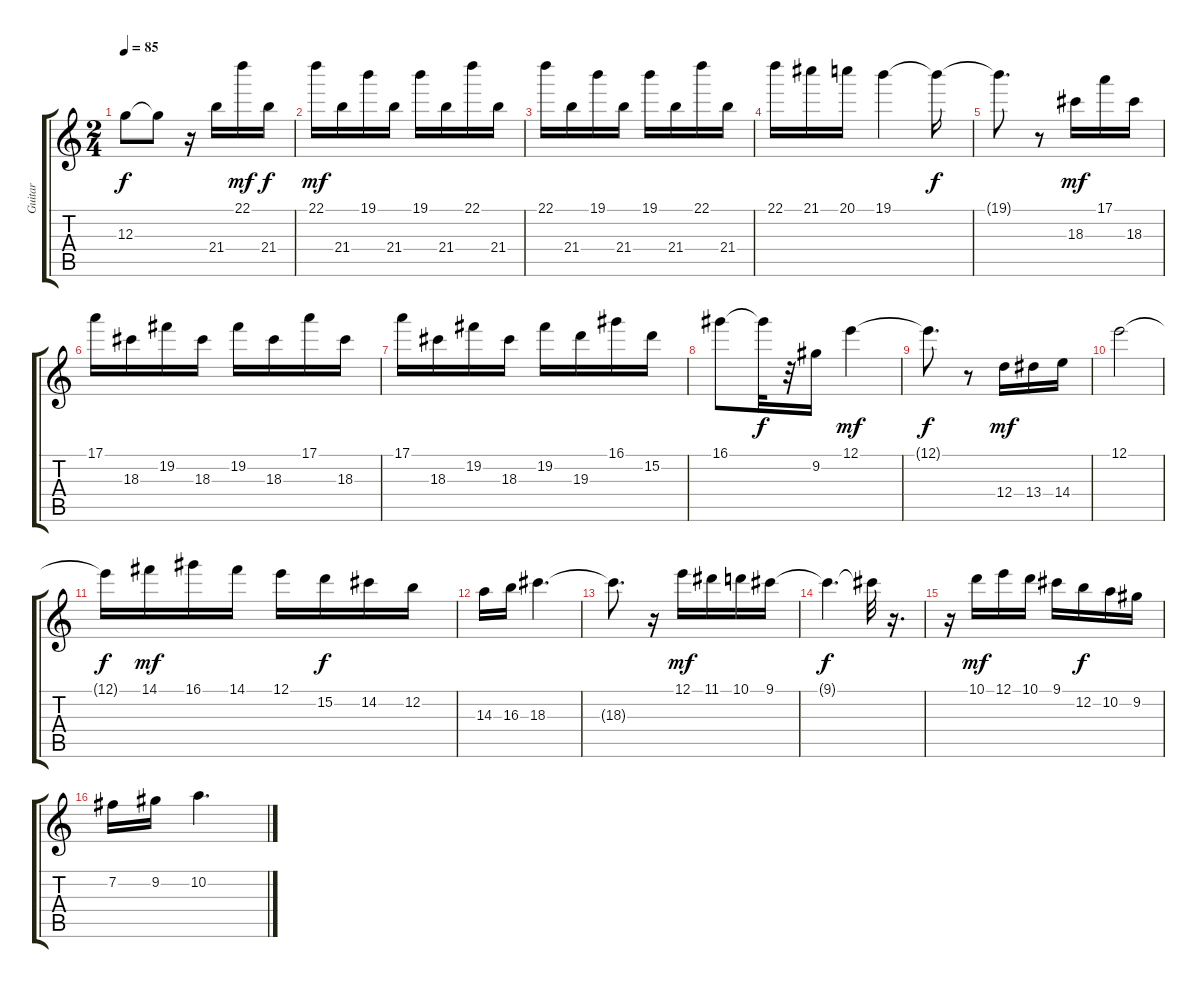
\track ("Guitar" "Guitar") {instrument overdrivenguitar}
\staff {score tabs}
\tuning (E4 B3 G3 D3 A2 E2) {hide}
\ts (2 4)
\tempo 85
\clef g2
\ks c
12.3.8{dy f} 12.3{t}.8 r.16 21.4.16 22.1.16{dy mf} 21.4.16{dy f} |
22.1.16{dy mf} 21.4.16 19.1.16 21.4.16 19.1.16 21.4.16 22.1.16 21.4.16 |
22.1.16 21.4.16 19.1.16 21.4.16 19.1.16 21.4.16 22.1.16 21.4.16 |
22.1.16 21.1.16 20.1.16 19.1.4 19.1{t}.16{dy f} |
19.1{t}.8{d} r.8 18.3.16{dy mf} 17.1.16 18.3.16 |
17.1.16 18.3.16 19.2.16 18.3.16 19.2.16 18.3.16 17.1.16 18.3.16 |
17.1.16 18.3.16 19.2.16 18.3.16 19.2.16 19.3.16 16.1.16 15.2.16 |
16.1.8 16.1{t}.32{dy f} r.32 9.2.16 12.1.4{dy mf} |
12.1{t}.8{d dy f} r.8 12.4.16{dy mf} 13.4.16 14.4.16 |
12.1.2 |
12.1{t}.16{dy f} 14.1.16{dy mf} 16.1.16 14.1.16 12.1.16 15.2.16{dy f} 14.2.16 12.2.16 |
14.3.16 16.3.16 18.3.4{d} |
18.3{t}.8{d} r.16 12.1.16{dy mf} 11.1.16 10.1.16 9.1.16 |
9.1{t}.4{d dy f} 9.1{t}.32 r.16{d} |
r.16 10.1.16{dy mf} 12.1.16 10.1.16 9.1.16 12.2.16{dy f} 10.2.16 9.2.16 |
7.2.16 9.2.16 10.2.4{d}
